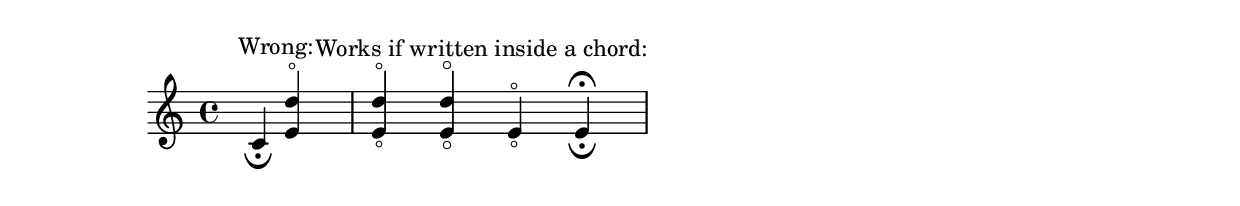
%% DO NOT EDIT this file manually; it is automatically
%% generated from LSR http://lsr.dsi.unimi.it
%% Make any changes in LSR itself, or in Documentation/snippets/new/ ,
%% and then run scripts/auxiliar/makelsr.py
%%
%% This file is in the public domain.
\version "2.17.25"

\header {
  lsrtags = "expressive-marks, tweaks-and-overrides, version-specific"

  texidoc = "
By default, LilyPond does not allow the same articulation (e.g., an
accent, a fermata, a flageolet, etc.) to be displayed above and below a
note. For example, c4_\\fermata^\\fermata will only show a fermata
below. The fermata above will simply be ignored. However, one can stick
scripts (just like fingerings) inside a chord, which means it is
possible to have as many articulations as desired. This approach has
the advantage that it ignores the stem and positions the articulation
relative to the note head. This can be seen in the case of the
flageolets in the snippet. To mimic the behaviour of scripts outside a
chord, 'add-stem-support would be required. So, the solution is to
write the note as a chord and add the articulations inside the <...>.
The direction will always be above, but one can tweak this via a
\\tweak: @code{<c-\\tweak direction #DOWN-\\fermata^\\fermata>}

"
  doctitle = "Showing the same articulation above and below a note or chord"
} % begin verbatim


% The same as \flageolet, just a little smaller
smallFlageolet =
#(let ((m (make-articulation "flageolet")))
   (set! (ly:music-property m 'tweaks)
         (acons 'font-size -2
                (ly:music-property m 'tweaks)))
   m)

\relative c' {
  s4^"Wrong:"
  c4_\fermata^\fermata % The second fermata is ignored!
  <e d'>4^\smallFlageolet_\smallFlageolet

  s4^"Works if written inside a chord:"
  <e_\smallFlageolet d'^\smallFlageolet>4
  <e_\flageolet d'^\flageolet>4
  <e_\smallFlageolet^\smallFlageolet>4
  <e_\fermata^\fermata>4
}
